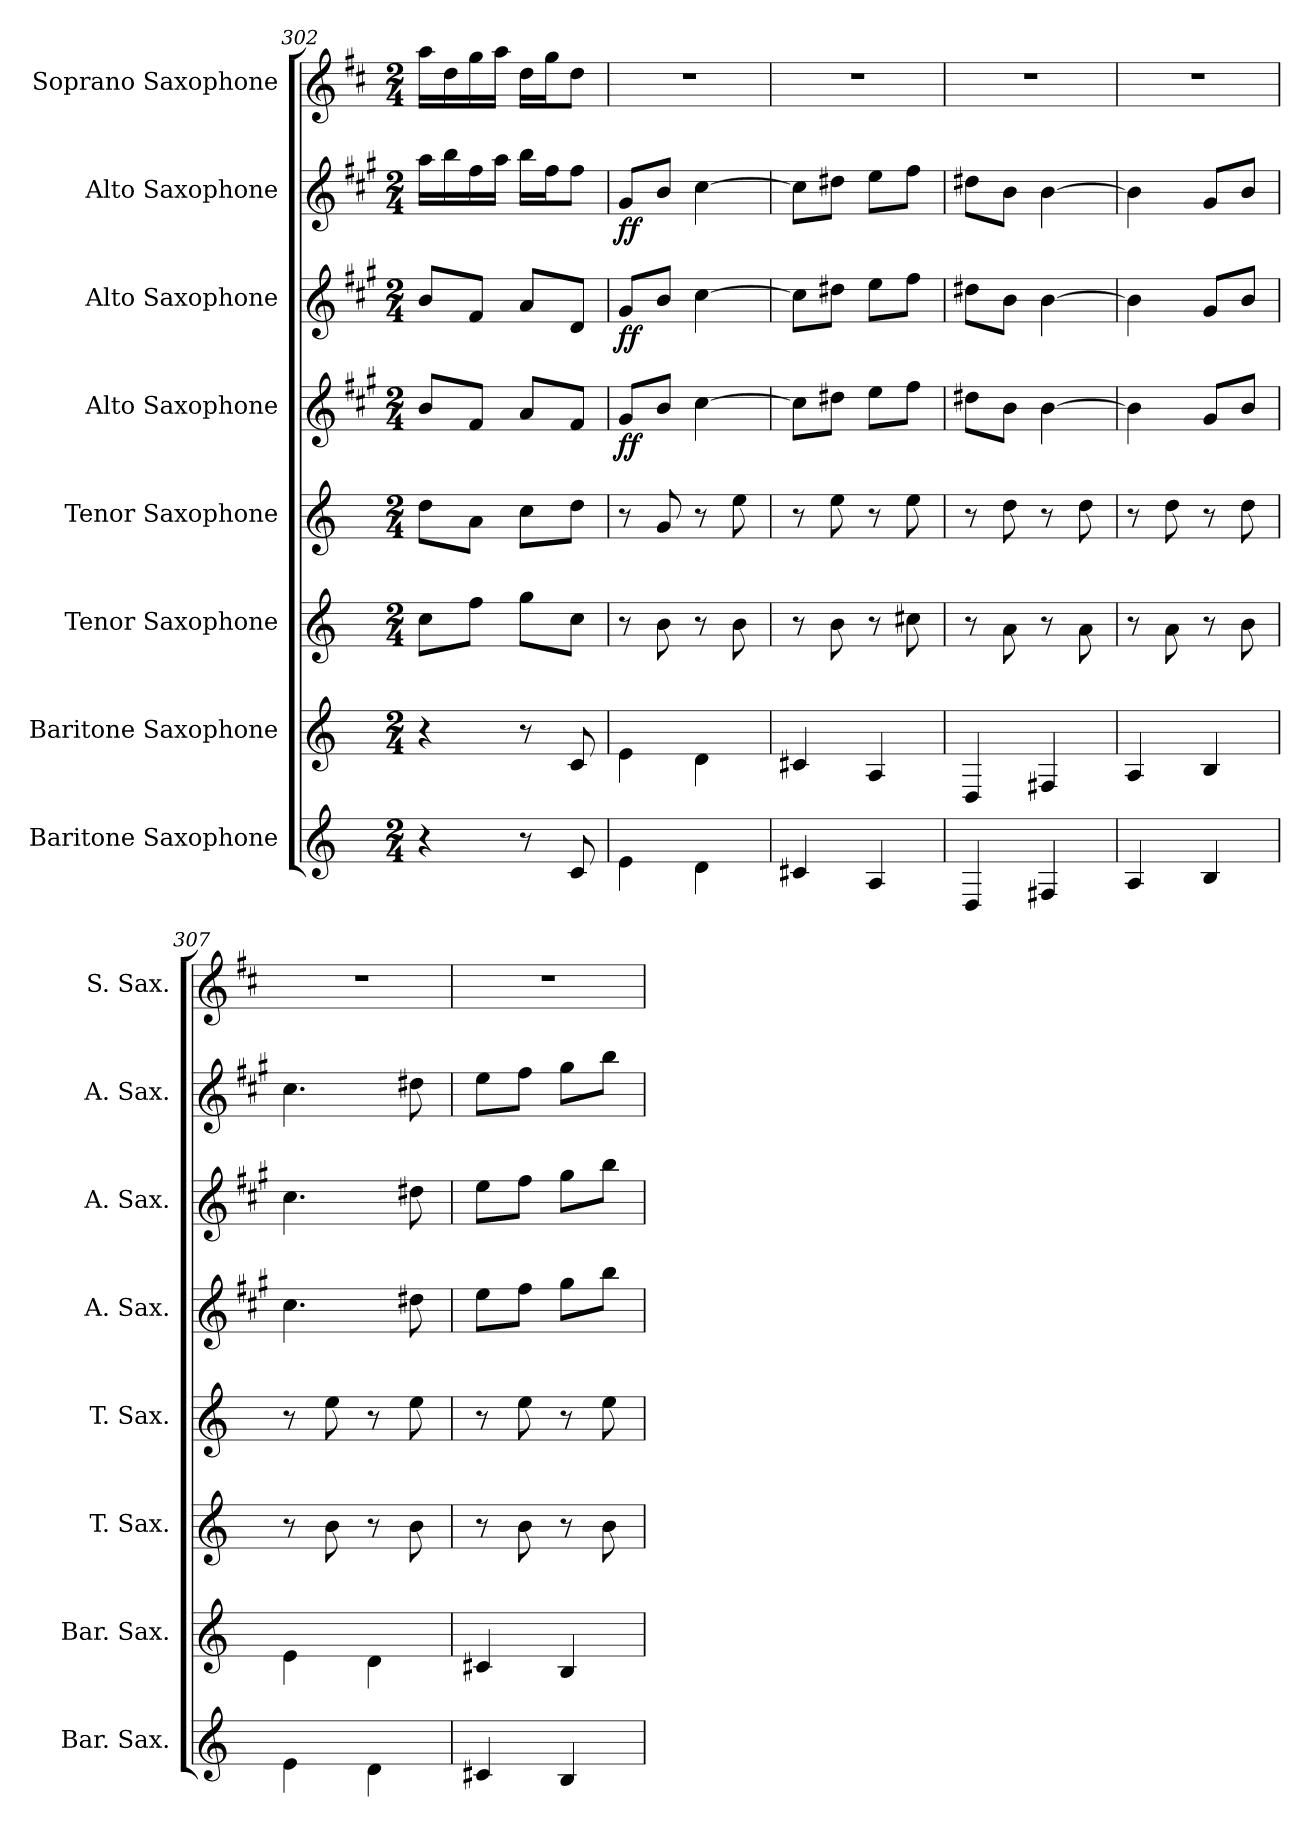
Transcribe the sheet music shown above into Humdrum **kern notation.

**kern	**dynam	**kern	**dynam	**kern	**dynam	**kern	**dynam	**kern	**dynam	**kern	**dynam	**kern	**dynam	**kern
*part8	*part8	*part7	*part7	*part6	*part6	*part5	*part5	*part4	*part4	*part3	*part3	*part2	*part2	*part1
*staff8	*staff8	*staff7	*staff7	*staff6	*staff6	*staff5	*staff5	*staff4	*staff4	*staff3	*staff3	*staff2	*staff2	*staff1
*I"Baritone Saxophone	*	*I"Baritone Saxophone	*	*I"Tenor Saxophone	*	*I"Tenor Saxophone	*	*I"Alto Saxophone	*	*I"Alto Saxophone	*	*I"Alto Saxophone	*	*I"Soprano Saxophone
*I'Bar. Sax.	*	*I'Bar. Sax.	*	*I'T. Sax.	*	*I'T. Sax.	*	*I'A. Sax.	*	*I'A. Sax.	*	*I'A. Sax.	*	*I'S. Sax.
*clefG2	*	*clefG2	*	*clefG2	*	*clefG2	*	*clefG2	*	*clefG2	*	*clefG2	*	*clefG2
*ITrd12c21	*	*ITrd12c21	*	*ITrd8c14	*	*ITrd8c14	*	*ITrd5c9	*	*ITrd5c9	*	*ITrd5c9	*	*ITrd1c2
*k[]	*	*k[]	*	*k[]	*	*k[]	*	*k[]	*	*k[]	*	*k[]	*	*k[]
*M2/4	*	*M2/4	*	*M2/4	*	*M2/4	*	*M2/4	*	*M2/4	*	*M2/4	*	*M2/4
=302	=302	=302	=302	=302	=302	=302	=302	=302	=302	=302	=302	=302	=302	=302
4r	.	4r	.	8c\L	.	8d\L	.	8d/L	.	8d/L	.	16cc\LL	.	16gg\LL
.	.	.	.	.	.	.	.	.	.	.	.	16dd\	.	16cc\
.	.	.	.	8f\J	.	8A\J	.	8A/J	.	8A/J	.	16a\	.	16ff\
.	.	.	.	.	.	.	.	.	.	.	.	16cc\JJ	.	16gg\JJ
8r	.	8r	.	8g\L	.	8c\L	.	8c/L	.	8c/L	.	16dd\LL	.	16cc\LL
.	.	.	.	.	.	.	.	.	.	.	.	16a\J	.	16ff\J
8CZ/	.	8CZ/	.	8cZ\J	.	8dZ\J	.	8AZ/J	.	8FZ/J	.	8aZ\J	.	8ccZ\J
=303	=303	=303	=303	=303	=303	=303	=303	=303	=303	=303	=303	=303	=303	=303
!!LO:REH:place=s1:a:B:fs=14:t=Q
*	*	*	*	*	*	*	*	*	*	*	*	*	*	*MM60
!	!LO:DY:b	!	!	!	!	!	!	!	!	!	!	!	!	!
!	!LO:DY:n=1:b	!	!LO:DY:b	!	!	!	!	!	!	!	!	!	!	!
!	!	!	!LO:DY:n=1:b	!	!LO:DY:b	!	!	!	!	!	!	!	!	!
!	!	!	!	!	!LO:DY:n=1:b	!	!LO:DY:b	!	!	!	!	!	!	!
!	!	!	!	!	!	!	!LO:DY:n=1:b	!	!LO:DY:b	!	!	!	!	!
!	!	!	!	!	!	!	!	!	!LO:DY:n=1:b	!	!LO:DY:b	!	!	!
!	!	!	!	!	!	!	!	!	!	!	!LO:DY:n=1:b	!	!LO:DY:b	!
!	!	!	!	!	!	!	!	!	!	!	!	!	!LO:DY:n=1:b	!
4E\	mp mp	4E\	mp mp	8r	mf mf	8r	mp mp	8B/L	f f	8B/L	f f	8B/L	f f	2r
.	.	.	.	8B\	.	8G/	.	8d/J	.	8d/J	.	8d/J	.	.
4D\	.	4D\	.	8r	.	8r	.	[4e\	.	[4e\	.	[4e\	.	.
.	.	.	.	8B\	.	8e\	.	.	.	.	.	.	.	.
=304	=304	=304	=304	=304	=304	=304	=304	=304	=304	=304	=304	=304	=304	=304
*	*	*	*	*	*	*	*	*	*	*	*	*	*	*MM100
4C#X/	.	4C#X/	.	8r	.	8r	.	8e\L]	.	8e\L]	.	8e\L]	.	2r
.	.	.	.	8B\	.	8e\	.	8f#X\J	.	8f#X\J	.	8f#X\J	.	.
4AA/	.	4AA/	.	8r	.	8r	.	8g\L	.	8g\L	.	8g\L	.	.
.	.	.	.	8c#X\	.	8e\	.	8a\J	.	8a\J	.	8a\J	.	.
=305	=305	=305	=305	=305	=305	=305	=305	=305	=305	=305	=305	=305	=305	=305
4DD/	.	4DD/	.	8r	.	8r	.	8f#X\L	.	8f#X\L	.	8f#X\L	.	2r
.	.	.	.	8A\	.	8d\	.	8d\J	.	8d\J	.	8d\J	.	.
4FF#X/	.	4FF#X/	.	8r	.	8r	.	[4d\	.	[4d\	.	[4d\	.	.
.	.	.	.	8A\	.	8d\	.	.	.	.	.	.	.	.
=306	=306	=306	=306	=306	=306	=306	=306	=306	=306	=306	=306	=306	=306	=306
4AA/	.	4AA/	.	8r	.	8r	.	4d\]	.	4d\]	.	4d\]	.	2r
.	.	.	.	8A\	.	8d\	.	.	.	.	.	.	.	.
4BB/	.	4BB/	.	8r	.	8r	.	8B/L	.	8B/L	.	8B/L	.	.
.	.	.	.	8B\	.	8d\	.	8d/J	.	8d/J	.	8d/J	.	.
!!LO:PB:g=z
=307	=307	=307	=307	=307	=307	=307	=307	=307	=307	=307	=307	=307	=307	=307
4E\	.	4E\	.	8r	.	8r	.	4.e\	.	4.e\	.	4.e\	.	2r
.	.	.	.	8B\	.	8e\	.	.	.	.	.	.	.	.
4D\	.	4D\	.	8r	.	8r	.	.	.	.	.	.	.	.
.	.	.	.	8B\	.	8e\	.	8f#X\	.	8f#X\	.	8f#X\	.	.
=308	=308	=308	=308	=308	=308	=308	=308	=308	=308	=308	=308	=308	=308	=308
4C#X/	.	4C#X/	.	8r	.	8r	.	8g\L	.	8g\L	.	8g\L	.	2r
.	.	.	.	8B\	.	8e\	.	8a\J	.	8a\J	.	8a\J	.	.
4BB/	.	4BB/	.	8r	.	8r	.	8b\L	.	8b\L	.	8b\L	.	.
.	.	.	.	8B\	.	8e\	.	8dd\J	.	8dd\J	.	8dd\J	.	.
=	=	=	=	=	=	=	=	=	=	=	=	=	=	=
*-	*-	*-	*-	*-	*-	*-	*-	*-	*-	*-	*-	*-	*-	*-
